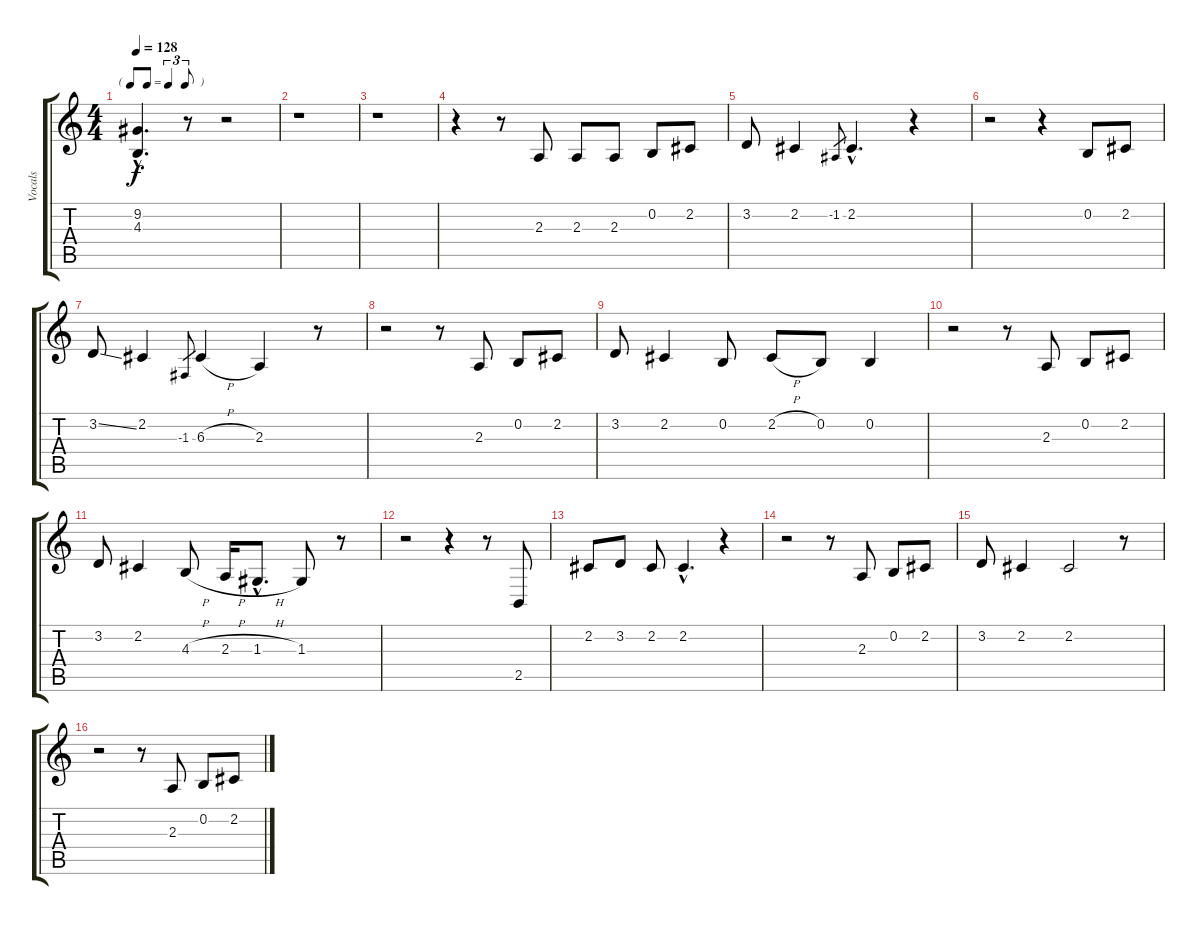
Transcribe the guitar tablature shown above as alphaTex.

\track ("Vocals" "Vocals") {instrument tenorsax}
\staff {score tabs}
\tuning (E4 B3 G3 D3 A2 E2) {hide}
\ts (4 4)
\tf triplet8th
\tempo 128
\clef g2
\ks c
(9.2{hac t} 4.3{hac t}).4{d dy f} r.8 r.2{volume 16} |
r.1 |
r.1 |
r.4 r.8 2.3.8 2.3.8 2.3.8 0.2.8 2.2.8 |
3.2.8 2.2.4 -1.2.8{gr} 2.2{hac}.4{d} r.4 |
r.2 r.4 0.2.8 2.2.8 |
3.2{ss}.8 2.2.4 -1.3.8{gr} 6.3{h}.4 2.3.4 r.8 |
r.2 r.8 2.3.8 0.2.8 2.2.8 |
3.2.8 2.2.4 0.2.8 2.2{h}.8 0.2.8 0.2.4 |
r.2 r.8 2.3.8 0.2.8 2.2.8 |
3.2.8 2.2.4 4.3{h}.8 2.3{h}.16 1.3{h hac}.8{d} 1.3.8 r.8 |
r.2 r.4 r.8 2.5.8 |
2.2.8 3.2.8 2.2.8 2.2{hac}.4{d} r.4 |
r.2 r.8 2.3.8 0.2.8 2.2.8 |
3.2.8 2.2.4 2.2.2 r.8 |
r.2 r.8 2.3.8 0.2.8 2.2.8
